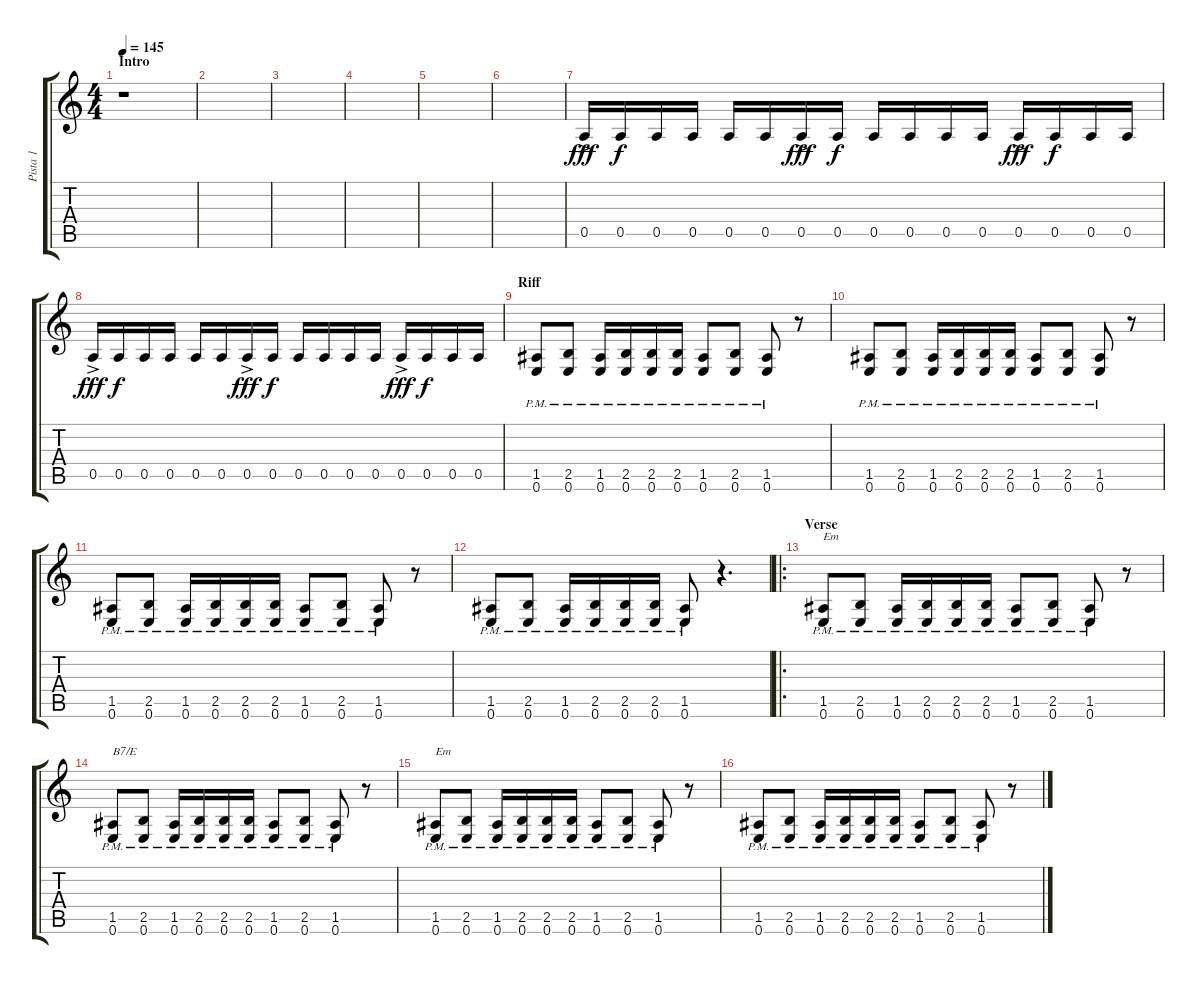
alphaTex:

\track ("Pista 1" "Pista 1") {instrument distortionguitar}
\staff {score tabs}
\tuning (E4 B3 G3 D3 A2 E2) {hide}
\ts (4 4)
\section ("" "Intro")
\tempo 145
\clef g2
\ks c
r.1{dy fff instrument distortionguitar} |
|
|
|
|
|
0.5{ac}.16{balance 16} 0.5.16{dy f} 0.5.16 0.5.16 0.5.16 0.5.16 0.5{ac}.16{dy fff} 0.5.16{dy f} 0.5.16 0.5.16 0.5.16 0.5.16 0.5{ac}.16{dy fff} 0.5.16{dy f} 0.5.16 0.5.16 |
0.5{ac}.16{dy fff} 0.5.16{dy f} 0.5.16 0.5.16 0.5.16 0.5.16 0.5{ac}.16{dy fff} 0.5.16{dy f} 0.5.16 0.5.16 0.5.16 0.5.16 0.5{ac}.16{dy fff} 0.5.16{dy f} 0.5.16 0.5.16 |
\section ("" "Riff")
(1.5{pm} 0.6{pm}).8{volume 16 balance 8} (2.5{pm} 0.6{pm}).8 (1.5{pm} 0.6{pm}).16 (2.5{pm} 0.6{pm}).16 (2.5{pm} 0.6{pm}).16 (2.5{pm} 0.6{pm}).16 (1.5{pm} 0.6{pm}).8 (2.5{pm} 0.6{pm}).8 (1.5{pm} 0.6{pm}).8 r.8 |
(1.5{pm} 0.6{pm}).8{volume 16} (2.5{pm} 0.6{pm}).8 (1.5{pm} 0.6{pm}).16 (2.5{pm} 0.6{pm}).16 (2.5{pm} 0.6{pm}).16 (2.5{pm} 0.6{pm}).16 (1.5{pm} 0.6{pm}).8 (2.5{pm} 0.6{pm}).8 (1.5{pm} 0.6{pm}).8 r.8 |
(1.5{pm} 0.6{pm}).8{volume 16} (2.5{pm} 0.6{pm}).8 (1.5{pm} 0.6{pm}).16 (2.5{pm} 0.6{pm}).16 (2.5{pm} 0.6{pm}).16 (2.5{pm} 0.6{pm}).16 (1.5{pm} 0.6{pm}).8 (2.5{pm} 0.6{pm}).8 (1.5{pm} 0.6{pm}).8 r.8 |
(1.5{pm} 0.6{pm}).8 (2.5{pm} 0.6{pm}).8 (1.5{pm} 0.6{pm}).16 (2.5{pm} 0.6{pm}).16 (2.5{pm} 0.6{pm}).16 (2.5{pm} 0.6{pm}).16 (1.5{pm} 0.6{pm}).8 r.4{d} |
\ro
\section ("" "Verse ")
(1.5{pm} 0.6{pm}).8{txt "Em" volume 16 instrument distortionguitar} (2.5{pm} 0.6{pm}).8 (1.5{pm} 0.6{pm}).16 (2.5{pm} 0.6{pm}).16 (2.5{pm} 0.6{pm}).16 (2.5{pm} 0.6{pm}).16 (1.5{pm} 0.6{pm}).8 (2.5{pm} 0.6{pm}).8 (1.5{pm} 0.6{pm}).8 r.8 |
(1.5{pm} 0.6{pm}).8{txt "B7/E"} (2.5{pm} 0.6{pm}).8 (1.5{pm} 0.6{pm}).16 (2.5{pm} 0.6{pm}).16 (2.5{pm} 0.6{pm}).16 (2.5{pm} 0.6{pm}).16 (1.5{pm} 0.6{pm}).8 (2.5{pm} 0.6{pm}).8 (1.5{pm} 0.6{pm}).8 r.8 |
(1.5{pm} 0.6{pm}).8{txt "Em"} (2.5{pm} 0.6{pm}).8 (1.5{pm} 0.6{pm}).16 (2.5{pm} 0.6{pm}).16 (2.5{pm} 0.6{pm}).16 (2.5{pm} 0.6{pm}).16 (1.5{pm} 0.6{pm}).8 (2.5{pm} 0.6{pm}).8 (1.5{pm} 0.6{pm}).8 r.8 |
(1.5{pm} 0.6{pm}).8 (2.5{pm} 0.6{pm}).8 (1.5{pm} 0.6{pm}).16 (2.5{pm} 0.6{pm}).16 (2.5{pm} 0.6{pm}).16 (2.5{pm} 0.6{pm}).16 (1.5{pm} 0.6{pm}).8 (2.5{pm} 0.6{pm}).8 (1.5{pm} 0.6{pm}).8 r.8
